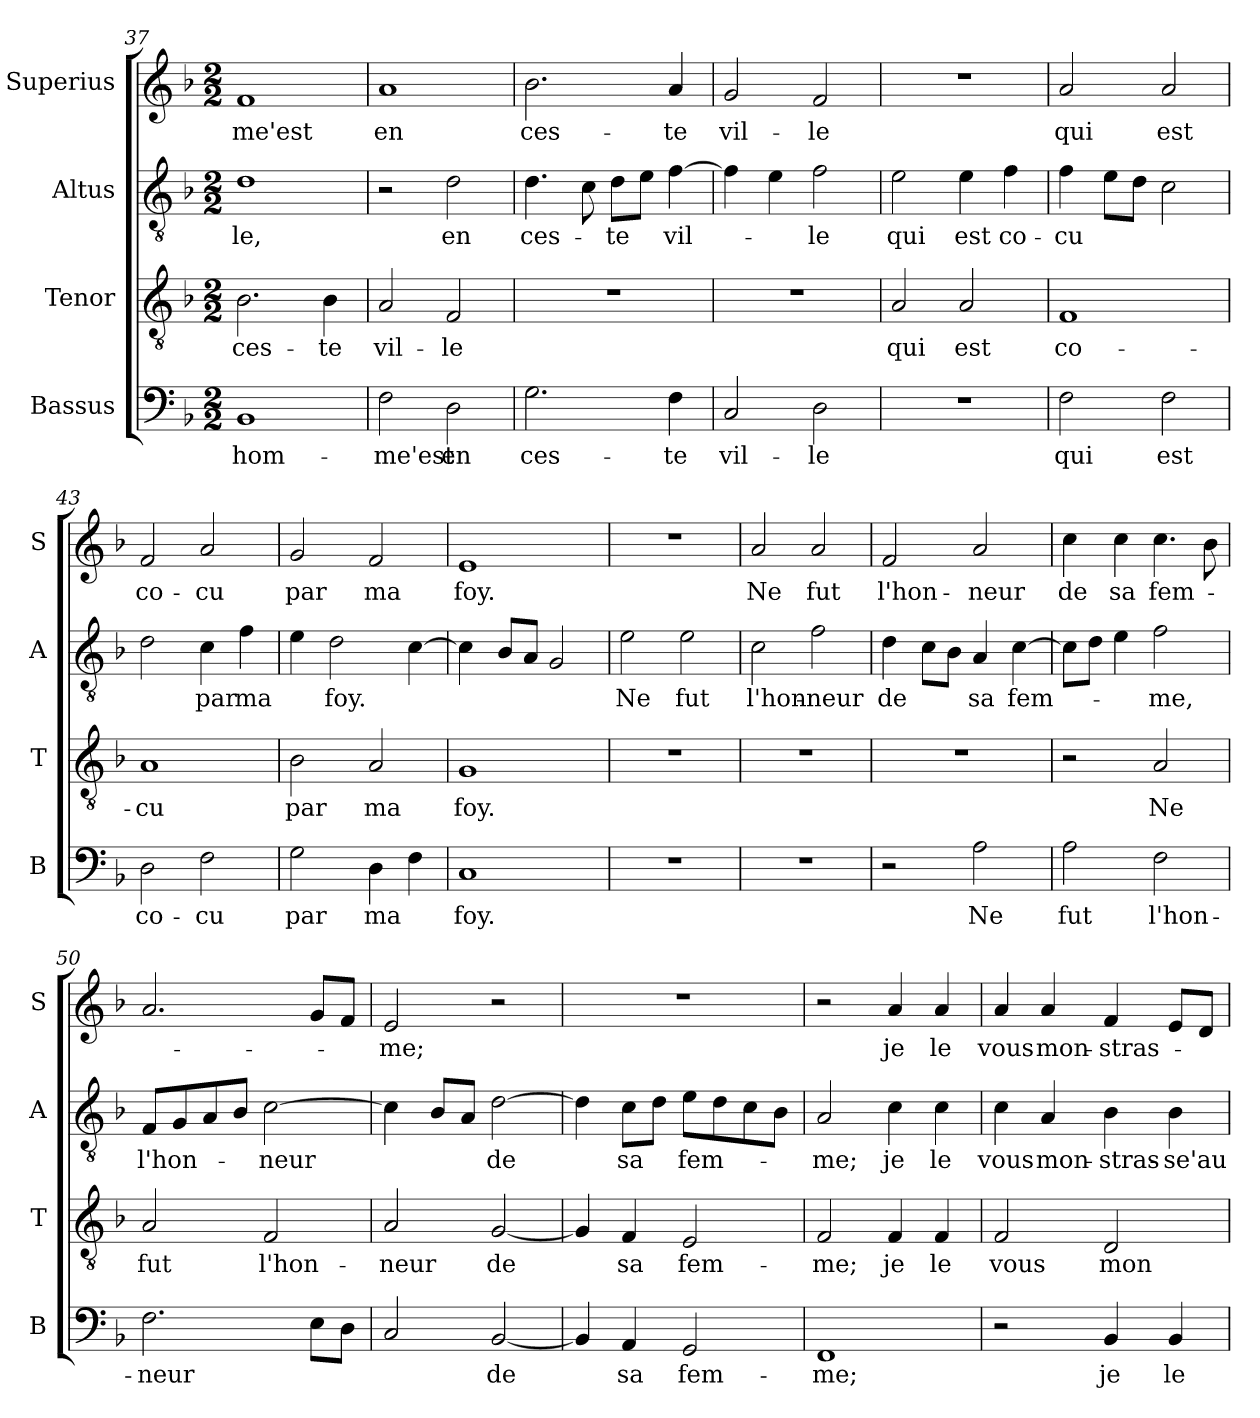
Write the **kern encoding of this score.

**kern	**text	**kern	**text	**kern	**text	**kern	**text
*part4	*part4	*part3	*part3	*part2	*part2	*part1	*part1
*staff4	*staff4	*staff3	*staff3	*staff2	*staff2	*staff1	*staff1
*I"Bassus	*	*I"Tenor	*	*I"Altus	*	*I"Superius	*
*I'B	*	*I'T	*	*I'A	*	*I'S	*
*clefF4	*	*clefGv2	*	*clefGv2	*	*clefG2	*
*k[b-]	*	*k[b-]	*	*k[b-]	*	*k[b-]	*
*F:	*	*F:	*	*F:	*	*F:	*
*M2/2	*	*M2/2	*	*M2/2	*	*M2/2	*
=37	=37	=37	=37	=37	=37	=37	=37
!	!LO:LY:i	!	!	!	!LO:LY:i	!	!
1BB-	hom-	2.B-	ces-	1d	-le,	1f	-me'est
.	.	4B-	-te	.	.	.	.
=38	=38	=38	=38	=38	=38	=38	=38
!	!LO:LY:i	!	!	!	!	!	!
2F	-me'est	2A	vil-	2r	.	1a	en
!	!LO:LY:i	!	!	!	!	!	!
2D	en	2F	-le	2d	en	.	.
=39	=39	=39	=39	=39	=39	=39	=39
!	!LO:LY:i	!	!	!	!	!	!
2.G	ces-	1r	.	4.d	ces-	2.b-	ces-
.	.	.	.	8c	.	.	.
.	.	.	.	8dL	-te	.	.
.	.	.	.	8eJ	.	.	.
!	!LO:LY:i	!	!	!	!	!	!
4F	-te	.	.	[4f	vil-	4a	-te
=40	=40	=40	=40	=40	=40	=40	=40
!	!LO:LY:i	!	!	!	!	!	!
2C	vil-	1r	.	4f]	.	2g	vil-
.	.	.	.	4e	.	.	.
!	!LO:LY:i	!	!	!	!	!	!
2D	-le	.	.	2f	-le	2f	-le
=41	=41	=41	=41	=41	=41	=41	=41
1r	.	2A	qui	2e	qui	1r	.
.	.	2A	est	4e	est	.	.
.	.	.	.	4f	co-	.	.
=42	=42	=42	=42	=42	=42	=42	=42
!	!LO:LY:i	!	!	!	!	!	!
2F	qui	1F	co-	4f	-cu	2a	qui
.	.	.	.	8eL	.	.	.
.	.	.	.	8dJ	.	.	.
!	!LO:LY:i	!	!	!	!	!	!
2F	est	.	.	2c	.	2a	est
=43	=43	=43	=43	=43	=43	=43	=43
!	!LO:LY:i	!	!	!	!	!	!
2D	co-	1A	-cu	2d	.	2f	co-
!	!LO:LY:i	!	!	!	!	!	!
2F	-cu	.	.	4c	par	2a	-cu
.	.	.	.	4f	ma	.	.
=44	=44	=44	=44	=44	=44	=44	=44
!	!LO:LY:i	!	!	!	!	!	!
2G	par	2B-	par	4e	.	2g	par
.	.	.	.	2d	foy.	.	.
!	!LO:LY:i	!	!	!	!	!	!
4D	ma	2A	ma	.	.	2f	ma
4F	.	.	.	[4c	.	.	.
=45	=45	=45	=45	=45	=45	=45	=45
!	!LO:LY:i	!	!	!	!	!	!
1C	foy.	1G	foy.	4c]	.	1e	foy.
.	.	.	.	8B-L	.	.	.
.	.	.	.	8AJ	.	.	.
.	.	.	.	2G	.	.	.
=46	=46	=46	=46	=46	=46	=46	=46
1r	.	1r	.	2e	Ne	1r	.
.	.	.	.	2e	fut	.	.
=47	=47	=47	=47	=47	=47	=47	=47
1r	.	1r	.	2c	l'hon-	2a	Ne
.	.	.	.	2f	-neur	2a	fut
=48	=48	=48	=48	=48	=48	=48	=48
2r	.	1r	.	4d	de	2f	l'hon-
.	.	.	.	8cL	.	.	.
.	.	.	.	8B-J	.	.	.
!	!LO:LY:i	!	!	!	!	!	!
2A	Ne	.	.	4A	sa	2a	-neur
.	.	.	.	[4c	fem-	.	.
=49	=49	=49	=49	=49	=49	=49	=49
!	!LO:LY:i	!	!	!	!	!	!
2A	fut	2r	.	8cL]	.	4cc	de
.	.	.	.	8dJ	.	.	.
.	.	.	.	4e	.	4cc	sa
!	!LO:LY:i	!	!	!	!	!	!
2F	l'hon-	2A	Ne	2f	-me,	4.cc	fem-
.	.	.	.	.	.	8b-	.
=50	=50	=50	=50	=50	=50	=50	=50
!	!LO:LY:i	!	!	!	!LO:LY:i	!	!
2.F	-neur	2A	fut	8FL	l'hon-	2.a	.
.	.	.	.	8G	.	.	.
.	.	.	.	8A	.	.	.
.	.	.	.	8B-J	.	.	.
!	!	!	!	!	!LO:LY:i	!	!
.	.	2F	l'hon-	[2c	-neur	.	.
8EL	.	.	.	.	.	8gL	.
8DJ	.	.	.	.	.	8fJ	.
=51	=51	=51	=51	=51	=51	=51	=51
2C	.	2A	-neur	4c]	.	2e	-me;
.	.	.	.	8B-L	.	.	.
.	.	.	.	8AJ	.	.	.
!	!LO:LY:i	!	!	!	!LO:LY:i	!	!
[2BB-	de	[2G	de	[2d	de	2r	.
=52	=52	=52	=52	=52	=52	=52	=52
4BB-]	.	4G]	.	4d]	.	1r	.
!	!LO:LY:i	!	!	!	!LO:LY:i	!	!
4AA	sa	4F	sa	8cL	sa	.	.
.	.	.	.	8dJ	.	.	.
!	!LO:LY:i	!	!	!	!LO:LY:i	!	!
2GG	fem-	2E	fem-	8eL	fem-	.	.
.	.	.	.	8d	.	.	.
.	.	.	.	8c	.	.	.
.	.	.	.	8B-J	.	.	.
=53	=53	=53	=53	=53	=53	=53	=53
!	!LO:LY:i	!	!	!	!LO:LY:i	!	!
1FF	-me;	2F	-me;	2A	-me;	2r	.
.	.	4F	je	4c	je	4a	je
.	.	4F	le	4c	le	4a	le
=54	=54	=54	=54	=54	=54	=54	=54
2r	.	2F	vous	4c	vous	4a	vous
.	.	.	.	4A	mon-	4a	mon-
!	!LO:LY:i	!	!	!	!	!	!
4BB-	je	2D	mon-	4B-	-stras-	4f	-stras-
!	!LO:LY:i	!	!	!	!	!	!
4BB-	le	.	.	4B-	-se'au	8eL	.
.	.	.	.	.	.	8dJ	.
=	=	=	=	=	=	=	=
*-	*-	*-	*-	*-	*-	*-	*-
